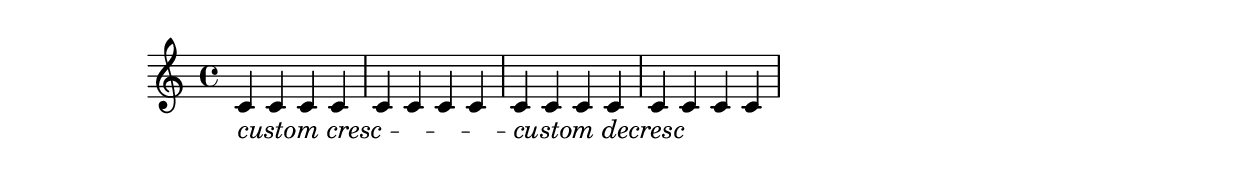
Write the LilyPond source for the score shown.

% DO NOT EDIT this file manually; it is automatically
% generated from Documentation/snippets/new
% Make any changes in Documentation/snippets/new/
% and then run scripts/auxiliar/makelsr.py
%
% This file is in the public domain.
%% Note: this file works from version 2.14.0
\version "2.14.0"

\header {
%% Translation of GIT committish: 6977ddc9a3b63ea810eaecb864269c7d847ccf98

  texidoces = "
Funciones postfijas para la creación de objetos de extensión de texto
personalizados.  Los objetos de extensión deben comenzar en la primera
nota del compás.  Hay que utilizar -\mycresc, en caso contrario el
comienzo del eobjeto de extensión se asignará a la nota siguiente.

"

  doctitlees = "Objeto personalizado de extensión de texto de matices dinámicos postfijo"

%%   Translation of GIT committish: ab9e3136d78bfaf15cc6d77ed1975d252c3fe506


  texidocde = "Die Nachstellung funktioniert für eigene Crescendo-Textstrecker.
Die Strecker sollten an der ersten Note eines Taktes beginnen.  Man muss
-\mycresc benutzen, sonst wird der Beginn des Streckers der nächsten Note
zugewiesen.

"
  doctitlede = "Eigene Dynamiktextspanner nachgestellt"


%% Translation of GIT committish: a6b5eea83ddcdd8e1fd0760db385176ff9b2b1cd
  texidocfr = "
Il s'agit de fonctions postfix pour personnaliser l'extension des
crescendos textuels.  L'extension devrait débuter sur la première note
de la mesure.  Il faut utiliser @w{@code{-\mycresc}} -- comme une
articulation -- sous peine que le départ de l'extension n'apparaisse
qu'à la note suivante.

"

  doctitlefr = "Personnalisation des extenseurs de nuance postfix"


  lsrtags = "expressive-marks, tweaks-and-overrides"
  texidoc = "Postfix functions for custom crescendo text spanners.  The spanners
should start on the first note of the measure.  One has to use -\mycresc,
otherwise the spanner start will rather be assigned to the next note.
"
  doctitle = "Dynamics custom text spanner postfix"
} % begin verbatim


% Two functions for (de)crescendo spanners where you can explicitly give the
% spanner text.
mycresc =
#(define-music-function (parser location mymarkup) (markup?)
   (make-music 'CrescendoEvent
               'span-direction START
               'span-type 'text
               'span-text mymarkup))
mydecresc =
#(define-music-function (parser location mymarkup) (markup?)
   (make-music 'DecrescendoEvent
               'span-direction START
               'span-type 'text
               'span-text mymarkup))

\relative c' {
  c4-\mycresc "custom cresc" c4 c4 c4 |
  c4 c4 c4 c4 |
  c4-\mydecresc "custom decresc" c4 c4 c4 |
  c4 c4\! c4 c4
}



